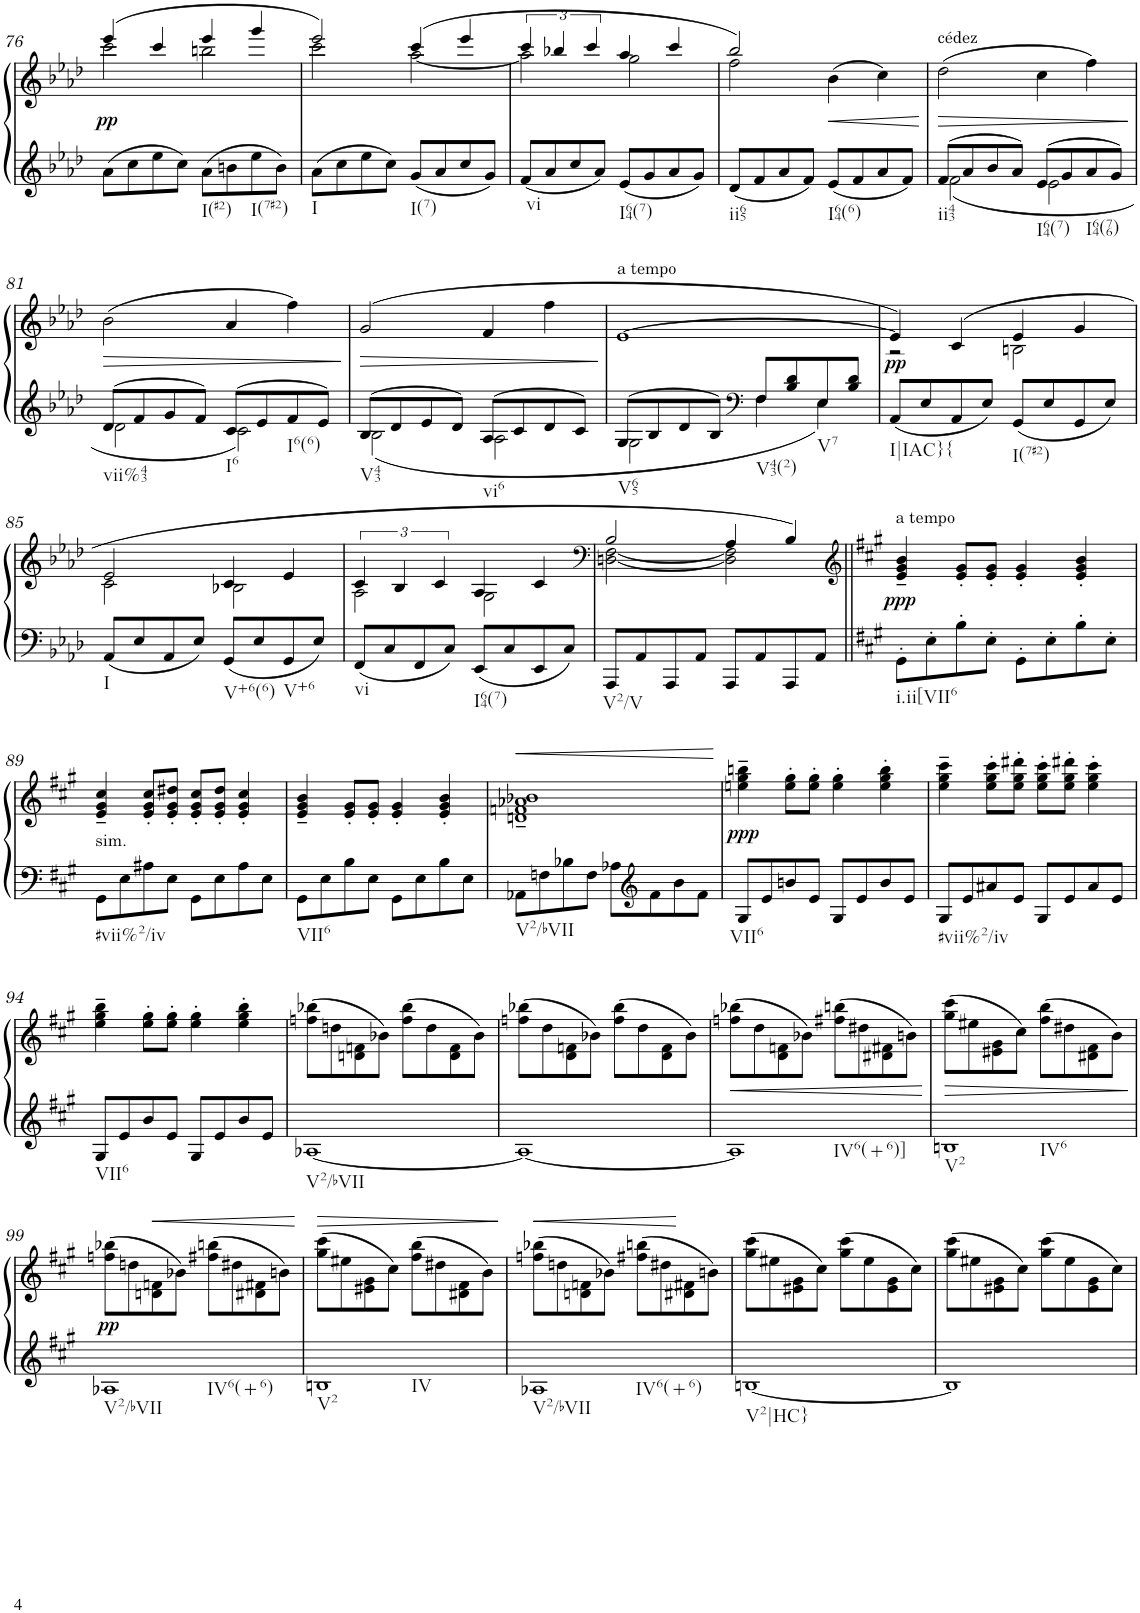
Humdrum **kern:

**kern	**kern	**dynam
*part1	*part1	*part1
*staff2	*staff1	*staff1/2
*I"Piano	*	*
*I'Pno.	*	*
!!LO:PB:g=z
*clefG2	*clefG2	*
*k[b-e-a-d-]	*k[b-e-a-d-]	*
*M4/4	*M4/4	*
*met(c)	*met(c)	*
=76	=76	=76
*	*^	*
!	!	!	!LO:DY:b
8a-\L	4eee-/	2ccc\	pp
8cc\	.	.	.
8ee-\	4ccc/	.	.
8cc\J	.	.	.
!LO:TX:b:t=I(#2)	!	!	!
8a-\L	4eee-/	2bbn\	.
8bn\	.	.	.
!LO:TX:b:t=I(7#2)	!	!	!
8ee-\	4ggg/	.	.
8b\J	.	.	.
=77	=77	=77	=77
!LO:TX:b:t=I	!	!	!
8a-\L	2eee-/	2ccc\	.
8cc\	.	.	.
8ee-\	.	.	.
8cc\J	.	.	.
!LO:TX:b:t=I(7)	!	!	!
8g/L	(4ccc/	[2aa-\	.
8a-/	.	.	.
8cc/	4eee-/	.	.
8g/J	.	.	.
=78	=78	=78	=78
!LO:TX:b:t=vi	!	!	!
8f/L	6ccc/	2aa-\]	.
8a-/	.	.	.
.	6bb-X/	.	.
8cc/	.	.	.
.	6ccc/	.	.
8a-/J	.	.	.
!LO:TX:b:t=I64(7)	!	!	!
8e-/L	4aa-/	2gg\	.
8g/	.	.	.
8a-/	4ccc/	.	.
8g/J	.	.	.
=79	=79	=79	=79
!LO:TX:b:t=ii65	!	!	!
8d-/L	2bb-/)	2ff\	.
8f/	.	.	.
8a-/	.	.	.
8f/J	.	.	.
!LO:TX:b:t=I64(6)	!	!	!
!	!	!	!LO:HP:b
8e-/L	(4b-\	2ryy	<
8f/	.	.	.
8a-/	4cc\)	.	.
8f/J	.	.	.
*	*v	*v	*
=80	=80	=80
*^	*	*
!	!	!LO:TX:a:t=cédez	!
!LO:TX:b:t=ii43	!	!	!
!	!	!	!LO:HP:b
8f/L	2f\	(2dd-\	>
8a-/	.	.	.
8b-/	.	.	.
8a-/J	.	.	.
!LO:TX:b:t=I64(7)	!	!	!
8e-/L	2e-\	4cc\	.
8g/	.	.	.
!LO:TX:b:t=I64(76)	!	!	!
8a-/	.	4ff\)	.
8g/J	.	.	.
*v	*v	*	*
.	.	[
!!LO:LB:g=z
=81	=81	=81
*^	*	*
!LO:TX:b:t=vii%43	!	!	!
!	!	!	!LO:HP:b
8d-/L	2d-\	(2b-\	>
8f/	.	.	.
8g/	.	.	.
8f/J	.	.	.
!LO:TX:b:t=I6	!	!	!
8c/L	2c\	4a-/	.
8e-/	.	.	.
!LO:TX:b:t=I6(6)	!	!	!
8f/	.	4ff\)	.
8e-/J	.	.	.
*v	*v	*	*
.	.	]
=82	=82	=82
*^	*	*
!LO:TX:b:t=V43	!	!	!
!	!	!	!LO:HP:b
8B-/L	2B-\	(2g/	>
8d-/	.	.	.
8e-/	.	.	.
8d-/J	.	.	.
!LO:TX:b:t=vi6	!	!	!
8A-/L	2A-\	4f/	.
8c/	.	.	.
8d-/	.	4ff\	.
8c/J	.	.	.
*v	*v	*	*
.	.	]
=83	=83	=83
*^	*	*
!	!	!LO:TX:a:t=a tempo	!
!LO:TX:b:t=V65	!	!	!
8G/L	2G\	[1e-	.
8B-/	.	.	.
8d-/	.	.	.
8B-/J	.	.	.
*clefF4	*	*	*
!LO:TX:b:t=V43(2)	!	!	!
8F/L	4F\	.	.
8B-/ 8d-/	.	.	.
!LO:TX:b:t=V7	!	!	!
8E-/	4E-\	.	.
8B-/ 8d-/J	.	.	.
*v	*v	*	*
=84	=84	=84
*	*^	*
!LO:TX:b:t=I|IAC}{	!	!	!
!	!	!	!LO:DY:b
8AA-/L	4e-/])	2r	pp
8E-/	.	.	.
8AA-/	(4c/	.	.
8E-/J	.	.	.
!LO:TX:b:t=I(7#2)	!	!	!
8GG/L	4e-/	2Bn\	.
8E-/	.	.	.
8GG/	4g/	.	.
8E-/J	.	.	.
!!LO:LB:g=z	!!
=85	=85	=85	=85
!LO:TX:b:t=I	!	!	!
8AA-/L	2e-/	2c\	.
8E-/	.	.	.
8AA-/	.	.	.
8E-/J	.	.	.
!LO:TX:b:t=V+6(6)	!	!	!
8GG/L	4c/	2B-X\	.
8E-/	.	.	.
!LO:TX:b:t=V+6	!	!	!
8GG/	4e-/	.	.
8E-/J	.	.	.
=86	=86	=86	=86
!LO:TX:b:t=vi	!	!	!
8FF/L	6c/	2A-\	.
8C/	.	.	.
.	6B-/	.	.
8FF/	.	.	.
.	6c/	.	.
8C/J	.	.	.
!LO:TX:b:t=I64(7)	!	!	!
8EE-/L	4A-/	2G\	.
8C/	.	.	.
8EE-/	4c/	.	.
8C/J	.	.	.
=87	=87	=87	=87
*	*clefF4	*	*
!LO:TX:b:t=V2/V	!	!	!
8AAA-/L	2B-/	[2Dn\ [2F\	.
8AA-/	.	.	.
8AAA-/	.	.	.
8AA-/J	.	.	.
8AAA-/L	4A-/	2D\] 2F\]	.
8AA-/	.	.	.
8AAA-/	4B-/)	.	.
8AA-/J	.	.	.
*	*v	*v	*
=88||	=88||	=88||
*	*clefG2	*
*k[f#c#g#]	*k[f#c#g#]	*
!	!LO:TX:a:t=a tempo	!
!LO:TX:b:t=i.ii[VII6	!	!
!	!	!LO:DY:b
8GG#'\L	4e/~ 4g#/~ 4b/~	ppp
8E'\	.	.
8B'\	8e/' 8g#/'L	.
8E'\J	8e/' 8g#/'J	.
8GG#'\L	4e/' 4g#/'	.
8E'\	.	.
8B'\	4e/' 4g#/' 4b/'	.
8E'\J	.	.
!!LO:LB:g=z
=89	=89	=89
!LO:TX:a:t=sim.	!	!
!LO:TX:b:t=#vii%2/iv	!	!
8GG#\L	4e/~ 4g#/~ 4cc#/~	.
8E\	.	.
8A#X\	8e/' 8g#/' 8cc#/'L	.
8E\J	8e/' 8g#/' 8dd#X/'J	.
8GG#\L	8e/' 8g#/' 8cc#/'L	.
8E\	8e/' 8g#/' 8dd#/'J	.
8A#\	4e/' 4g#/' 4cc#/'	.
8E\J	.	.
=90	=90	=90
!LO:TX:b:t=VII6	!	!
8GG#\L	4e/~ 4g#/~ 4b/~	.
8E\	.	.
8B\	8e/' 8g#/'L	.
8E\J	8e/' 8g#/'J	.
8GG#\L	4e/' 4g#/'	.
8E\	.	.
8B\	4e/' 4g#/' 4b/'	.
8E\J	.	.
=91	=91	=91
!LO:TX:b:t=V2/bVII	!	!
!	!	!LO:HP:b
8AA-X\L	1dn~ 1fn~ 1a-X~ 1b-X~	<
8Fn\	.	.
8B-X\	.	.
8F\J	.	.
8A-X\L	.	.
*clefG2	*	*
8f#\	.	.
8b\	.	.
8f#\J	.	.
.	.	]
=92	=92	=92
!LO:TX:b:t=VII6	!	!
!	!	!LO:DY:b
8G#/L	4een\~ 4gg#\~ 4bbn\~	ppp
8e/	.	.
8bn/	8ee\' 8gg#\'L	.
8e/J	8ee\' 8gg#\'J	.
8G#/L	4ee\' 4gg#\'	.
8e/	.	.
8b/	4ee\' 4gg#\' 4bb\'	.
8e/J	.	.
=93	=93	=93
!LO:TX:b:t=#vii%2/iv	!	!
8G#/L	4ee\~ 4gg#\~ 4ccc#\~	.
8e/	.	.
8a#X/	8ee\' 8gg#\' 8ccc#\'L	.
8e/J	8ee\' 8gg#\' 8ddd#X\'J	.
8G#/L	8ee\' 8gg#\' 8ccc#\'L	.
8e/	8ee\' 8gg#\' 8ddd#X\'J	.
8a#/	4ee\' 4gg#\' 4ccc#\'	.
8e/J	.	.
!!LO:LB:g=z
=94	=94	=94
!LO:TX:b:t=VII6	!	!
8G#/L	4ee\~ 4gg#\~ 4bb\~	.
8e/	.	.
8b/	8ee\' 8gg#\'L	.
8e/J	8ee\' 8gg#\'J	.
8G#/L	4ee\' 4gg#\'	.
8e/	.	.
8b/	4ee\' 4gg#\' 4bb\'	.
8e/J	.	.
=95	=95	=95
!LO:TX:b:t=V2/bVII	!	!
[1A-X	(8ffn\ 8bb-X\L	.
.	8ddn\	.
.	8dn\ 8fn\	.
.	8b-X\J)	.
.	(8ff\ 8bb-\L	.
.	8dd\	.
.	8d\ 8f\	.
.	8b-\J)	.
=96	=96	=96
1A-_	(8ffn\ 8bb-X\L	.
.	8dd\	.
.	8d\ 8fn\	.
.	8b-X\J)	.
.	(8ff\ 8bb-\L	.
.	8dd\	.
.	8d\ 8f\	.
.	8b-\J)	.
=97	=97	=97
!LO:TX:b:t=IV6(+6)]	!	!
!	!	!LO:HP:b
1A-]	(8ffn\ 8bb-X\L	<
.	8dd\	.
.	8d\ 8fn\	.
.	8b-X\J)	.
.	(8ff#X\ 8bbn\L	.
.	8dd#X\	.
.	8d#X\ 8f#X\	.
.	8bn\J)	.
.	.	[
=98	=98	=98
!LO:TX:b:t=V2	!	!
!LO:TX:b:t=IV6	!	!
!	!	!LO:HP:b
1Bn	(8gg#\ 8ccc#\L	>
.	8ee#X\	.
.	8e#X\ 8g#\	.
.	8cc#\J)	.
.	(8ff#\ 8bb\L	.
.	8dd#X\	.
.	8d#X\ 8f#\	.
.	8b\J)	.
.	.	[
!!LO:LB:g=z
=99	=99	=99
!LO:TX:b:t=V2/bVII	!	!
!LO:TX:b:t=IV6(+6)	!	!
!	!	!LO:DY:b
1A-X	(8ffn\ 8bb-X\L	pp
.	8ddn\	.
!	!	!LO:HP:b
.	8dn\ 8fn\	<
.	8b-X\J)	.
.	(8ff#X\ 8bbn\L	.
.	8dd#X\	.
.	8d#X\ 8f#X\	.
.	8bn\J)	.
.	.	]
=100	=100	=100
!LO:TX:b:t=V2	!	!
!LO:TX:b:t=IV	!	!
!	!	!LO:HP:b
1Bn	(8gg#\ 8ccc#\L	>
.	8ee#X\	.
.	8e#X\ 8g#\	.
.	8cc#\J)	.
.	(8ff#\ 8bb\L	.
.	8dd#X\	.
.	8d#X\ 8f#\	.
.	8b\J)	.
.	.	[
=101	=101	=101
!LO:TX:b:t=V2/bVII	!	!
!LO:TX:b:t=IV6(+6)	!	!
1A-X	(8ffn\ 8bb-X\L	.
.	8ddn\	.
.	8dn\ 8fn\	.
.	8b-X\J)	.
.	(8ff#X\ 8bbn\L	.
.	8dd#X\	.
.	8d#X\ 8f#X\	]
.	8bn\J)	.
=102	=102	=102
!LO:TX:b:t=V2|HC}	!	!
[1Bn	(8gg#\ 8ccc#\L	.
.	8ee#X\	.
.	8e#X\ 8g#\	.
.	8cc#\J)	.
.	(8gg#\ 8ccc#\L	.
.	8ee#\	.
.	8e#\ 8g#\	.
.	8cc#\J)	.
=103	=103	=103
1B]	(8gg#\ 8ccc#\L	.
.	8ee#X\	.
.	8e#X\ 8g#\	.
.	8cc#\J)	.
.	(8gg#\ 8ccc#\L	.
.	8ee#\	.
.	8e#\ 8g#\	.
.	8cc#\J)	.
=	=	=
*-	*-	*-
